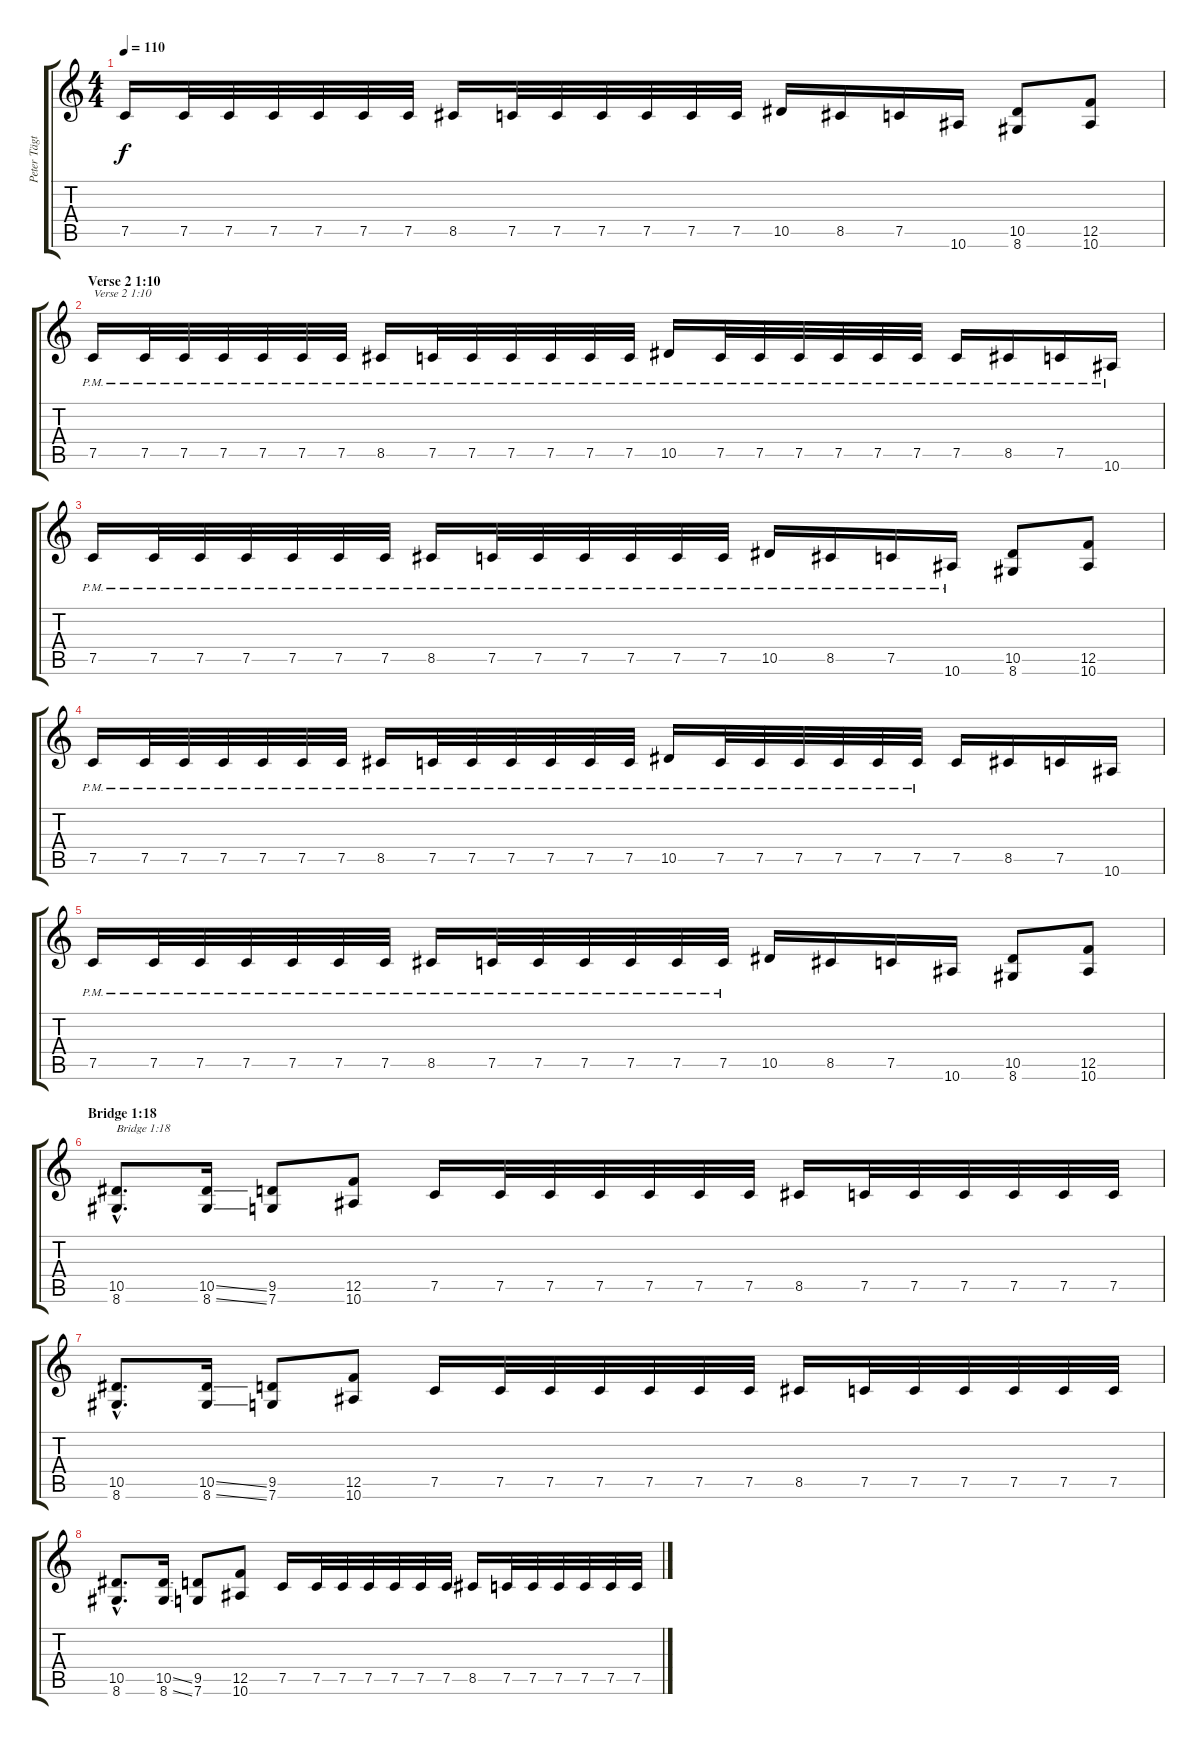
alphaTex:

\track ("Peter Tägtgren (Rhythm)" "Peter Tägt") {instrument distortionguitar}
\staff {score tabs}
\tuning (C4 G3 Eb3 Bb2 F2 C2) {hide}
\ts (4 4)
\tempo 110
\clef g2
\ks c
7.5.16{dy f} 7.5.32 7.5.32 7.5.32 7.5.32 7.5.32 7.5.32 8.5.16 7.5.32 7.5.32 7.5.32 7.5.32 7.5.32 7.5.32 10.5.16 8.5.16 7.5.16 10.6.16 (10.5 8.6).8 (12.5 10.6).8 |
\section ("" "Verse 2 1:10")
7.5{pm}.16{txt "Verse 2 1:10"} 7.5{pm}.32 7.5{pm}.32 7.5{pm}.32 7.5{pm}.32 7.5{pm}.32 7.5{pm}.32 8.5{pm}.16 7.5{pm}.32 7.5{pm}.32 7.5{pm}.32 7.5{pm}.32 7.5{pm}.32 7.5{pm}.32 10.5{pm}.16 7.5{pm}.32 7.5{pm}.32 7.5{pm}.32 7.5{pm}.32 7.5{pm}.32 7.5{pm}.32 7.5{pm}.16 8.5{pm}.16 7.5{pm}.16 10.6{pm}.16 |
7.5{pm}.16 7.5{pm}.32 7.5{pm}.32 7.5{pm}.32 7.5{pm}.32 7.5{pm}.32 7.5{pm}.32 8.5{pm}.16 7.5{pm}.32 7.5{pm}.32 7.5{pm}.32 7.5{pm}.32 7.5{pm}.32 7.5{pm}.32 10.5{pm}.16 8.5{pm}.16 7.5{pm}.16 10.6{pm}.16 (10.5 8.6).8 (12.5 10.6).8 |
7.5{pm}.16 7.5{pm}.32 7.5{pm}.32 7.5{pm}.32 7.5{pm}.32 7.5{pm}.32 7.5{pm}.32 8.5{pm}.16 7.5{pm}.32 7.5{pm}.32 7.5{pm}.32 7.5{pm}.32 7.5{pm}.32 7.5{pm}.32 10.5{pm}.16 7.5{pm}.32 7.5{pm}.32 7.5{pm}.32 7.5{pm}.32 7.5{pm}.32 7.5{pm}.32 7.5.16 8.5.16 7.5.16 10.6.16 |
7.5{pm}.16 7.5{pm}.32 7.5{pm}.32 7.5{pm}.32 7.5{pm}.32 7.5{pm}.32 7.5{pm}.32 8.5{pm}.16 7.5{pm}.32 7.5{pm}.32 7.5{pm}.32 7.5{pm}.32 7.5{pm}.32 7.5{pm}.32 10.5.16 8.5.16 7.5.16 10.6.16 (10.5 8.6).8 (12.5 10.6).8 |
\section ("" "Bridge 1:18")
(10.5{hac} 8.6{hac}).8{d txt "Bridge 1:18"} (10.5{ss} 8.6{ss}).16 (9.5 7.6).8 (12.5 10.6).8 7.5.16 7.5.32 7.5.32 7.5.32 7.5.32 7.5.32 7.5.32 8.5.16 7.5.32 7.5.32 7.5.32 7.5.32 7.5.32 7.5.32 |
(10.5{hac} 8.6{hac}).8{d} (10.5{ss} 8.6{ss}).16 (9.5 7.6).8 (12.5 10.6).8 7.5.16 7.5.32 7.5.32 7.5.32 7.5.32 7.5.32 7.5.32 8.5.16 7.5.32 7.5.32 7.5.32 7.5.32 7.5.32 7.5.32 |
(10.5{hac} 8.6{hac}).8{d} (10.5{ss} 8.6{ss}).16 (9.5 7.6).8 (12.5 10.6).8 7.5.16 7.5.32 7.5.32 7.5.32 7.5.32 7.5.32 7.5.32 8.5.16 7.5.32 7.5.32 7.5.32 7.5.32 7.5.32 7.5.32
